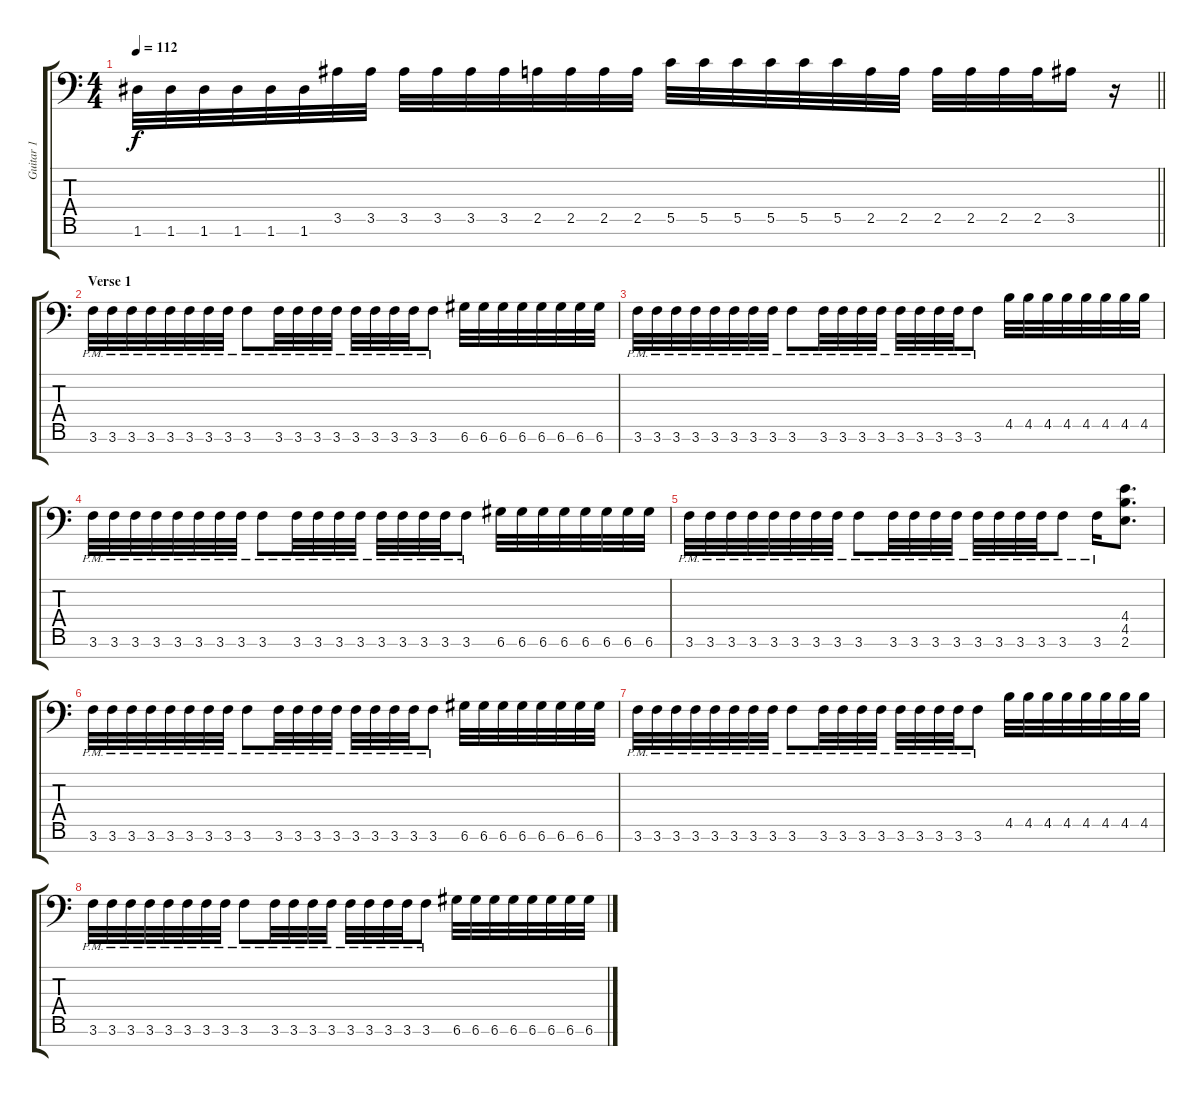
\track ("Guitar 1" "Guitar 1") {instrument distortionguitar}
\staff {score tabs}
\tuning (D4 A3 F3 C3 G2 D2 A1) {hide}
\ts (4 4)
\tempo 112
\clef f4
\barLineRight lightlight
\ks c
1.6.32{dy f} 1.6.32 1.6.32 1.6.32 1.6.32 1.6.32 3.5.32 3.5.32 3.5.32 3.5.32 3.5.32 3.5.32 2.5.32 2.5.32 2.5.32 2.5.32 5.5.32 5.5.32 5.5.32 5.5.32 5.5.32 5.5.32 2.5.32 2.5.32 2.5.32 2.5.32 2.5.32 2.5.32 3.5.16 r.16 |
\section ("" "Verse 1")
3.6{pm}.32 3.6{pm}.32 3.6{pm}.32 3.6{pm}.32 3.6{pm}.32 3.6{pm}.32 3.6{pm}.32 3.6{pm}.32 3.6{pm}.8 3.6{pm}.32 3.6{pm}.32 3.6{pm}.32 3.6{pm}.32 3.6{pm}.32 3.6{pm}.32 3.6{pm}.32 3.6{pm}.32 3.6{pm}.8 6.6.32 6.6.32 6.6.32 6.6.32 6.6.32 6.6.32 6.6.32 6.6.32 |
3.6{pm}.32 3.6{pm}.32 3.6{pm}.32 3.6{pm}.32 3.6{pm}.32 3.6{pm}.32 3.6{pm}.32 3.6{pm}.32 3.6{pm}.8 3.6{pm}.32 3.6{pm}.32 3.6{pm}.32 3.6{pm}.32 3.6{pm}.32 3.6{pm}.32 3.6{pm}.32 3.6{pm}.32 3.6{pm}.8 4.5.32 4.5.32 4.5.32 4.5.32 4.5.32 4.5.32 4.5.32 4.5.32 |
3.6{pm}.32 3.6{pm}.32 3.6{pm}.32 3.6{pm}.32 3.6{pm}.32 3.6{pm}.32 3.6{pm}.32 3.6{pm}.32 3.6{pm}.8 3.6{pm}.32 3.6{pm}.32 3.6{pm}.32 3.6{pm}.32 3.6{pm}.32 3.6{pm}.32 3.6{pm}.32 3.6{pm}.32 3.6{pm}.8 6.6.32 6.6.32 6.6.32 6.6.32 6.6.32 6.6.32 6.6.32 6.6.32 |
3.6{pm}.32 3.6{pm}.32 3.6{pm}.32 3.6{pm}.32 3.6{pm}.32 3.6{pm}.32 3.6{pm}.32 3.6{pm}.32 3.6{pm}.8 3.6{pm}.32 3.6{pm}.32 3.6{pm}.32 3.6{pm}.32 3.6{pm}.32 3.6{pm}.32 3.6{pm}.32 3.6{pm}.32 3.6{pm}.8 3.6{pm}.16 (4.4 4.5 2.6).8{d} |
3.6{pm}.32 3.6{pm}.32 3.6{pm}.32 3.6{pm}.32 3.6{pm}.32 3.6{pm}.32 3.6{pm}.32 3.6{pm}.32 3.6{pm}.8 3.6{pm}.32 3.6{pm}.32 3.6{pm}.32 3.6{pm}.32 3.6{pm}.32 3.6{pm}.32 3.6{pm}.32 3.6{pm}.32 3.6{pm}.8 6.6.32 6.6.32 6.6.32 6.6.32 6.6.32 6.6.32 6.6.32 6.6.32 |
3.6{pm}.32 3.6{pm}.32 3.6{pm}.32 3.6{pm}.32 3.6{pm}.32 3.6{pm}.32 3.6{pm}.32 3.6{pm}.32 3.6{pm}.8 3.6{pm}.32 3.6{pm}.32 3.6{pm}.32 3.6{pm}.32 3.6{pm}.32 3.6{pm}.32 3.6{pm}.32 3.6{pm}.32 3.6{pm}.8 4.5.32 4.5.32 4.5.32 4.5.32 4.5.32 4.5.32 4.5.32 4.5.32 |
3.6{pm}.32 3.6{pm}.32 3.6{pm}.32 3.6{pm}.32 3.6{pm}.32 3.6{pm}.32 3.6{pm}.32 3.6{pm}.32 3.6{pm}.8 3.6{pm}.32 3.6{pm}.32 3.6{pm}.32 3.6{pm}.32 3.6{pm}.32 3.6{pm}.32 3.6{pm}.32 3.6{pm}.32 3.6{pm}.8 6.6.32 6.6.32 6.6.32 6.6.32 6.6.32 6.6.32 6.6.32 6.6.32
